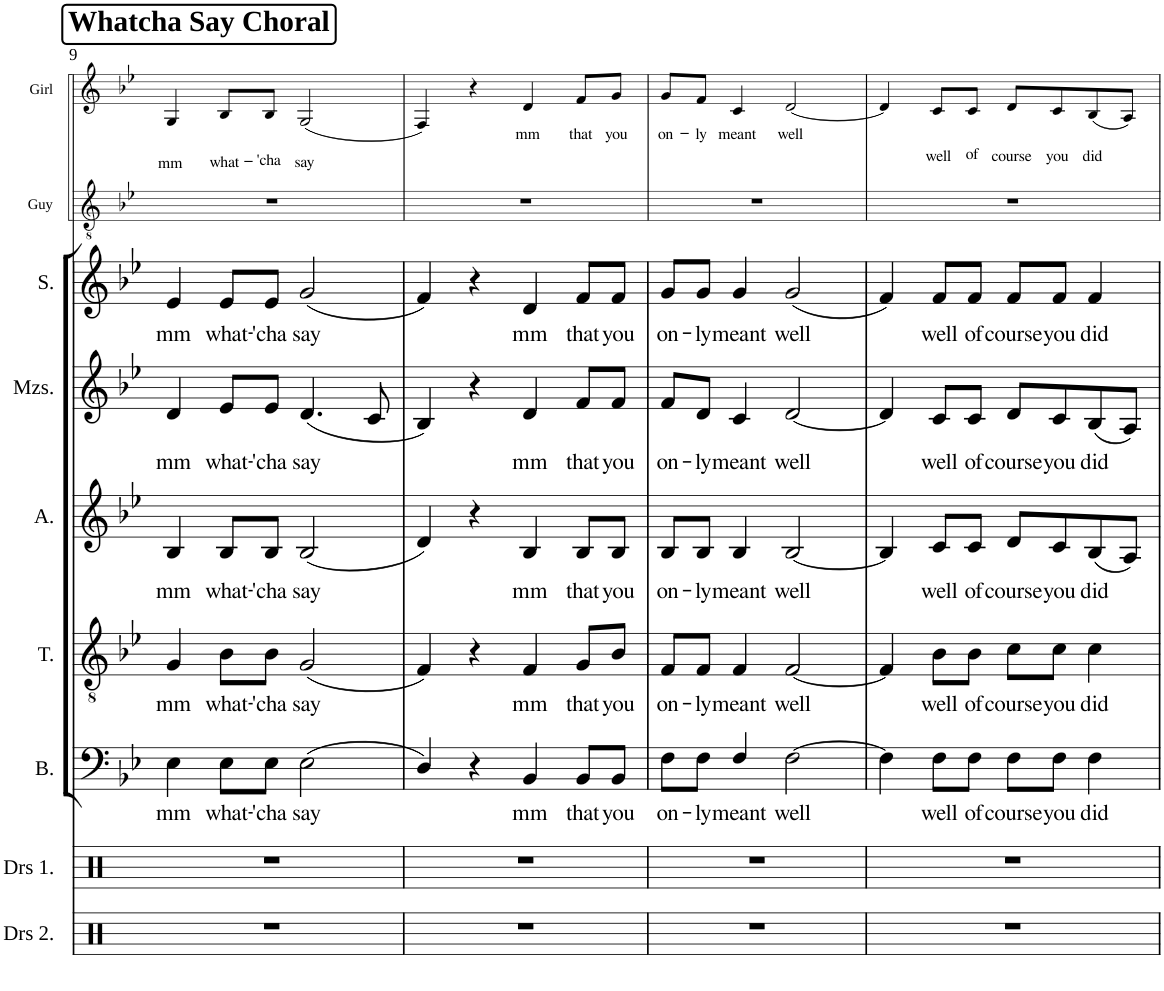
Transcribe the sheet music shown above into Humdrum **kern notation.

**kern	**kern	**kern	**text	**kern	**text	**kern	**text	**kern	**text	**kern	**text	**kern	**kern	**text
*part9	*part8	*part7	*part7	*part6	*part6	*part5	*part5	*part4	*part4	*part3	*part3	*part2	*part1	*part1
*staff9	*staff8	*staff7	*staff7	*staff6	*staff6	*staff5	*staff5	*staff4	*staff4	*staff3	*staff3	*staff2	*staff1	*staff1
*I"Drumset Layer 2	*I"Drumset Layer 1	*I"Bass	*	*I"Tenor	*	*I"Alto	*	*I"Mezzo-soprano	*	*I"Soprano	*	*I"Guy	*I"Girl	*
*I'Drs 2.	*I'Drs 1.	*I'B.	*	*I'T.	*	*I'A.	*	*I'Mzs.	*	*I'S.	*	*I'Guy	*I'Girl	*
!!LO:PB:g=z
*clefX	*clefX	*clefF4	*	*clefGv2	*	*clefG2	*	*clefG2	*	*clefG2	*	*clefGv2	*clefG2	*
*k[]	*k[]	*k[b-e-]	*	*k[b-e-]	*	*k[b-e-]	*	*k[b-e-]	*	*k[b-e-]	*	*k[b-e-]	*k[b-e-]	*
*M2/2	*M2/2	*M2/2	*	*M2/2	*	*M2/2	*	*M2/2	*	*M2/2	*	*M2/2	*M2/2	*
*met(c|)	*met(c|)	*met(c|)	*	*met(c|)	*	*met(c|)	*	*met(c|)	*	*met(c|)	*	*met(c|)	*met(c|)	*
!!LO:REH:place=s1:a:B:cj:fs=14:t=Whatcha Say Choral
=9	=9	=9	=9	=9	=9	=9	=9	=9	=9	=9	=9	=9	=9	=9
!	!	!	!LO:LY:b	!	!LO:LY:b	!	!LO:LY:b	!	!LO:LY:b	!	!LO:LY:b	!	!	!LO:LY:b
1r	1r	4E-\	mm	4G/	mm	4B-/	mm	4d/	mm	4e-/	mm	1r	4G/	mm
!	!	!	!LO:LY:b	!	!LO:LY:b	!	!LO:LY:b	!	!LO:LY:b	!	!LO:LY:b	!	!	!LO:LY:b
.	.	8E-\L	what-	8B-\L	what-	8B-/L	what-	8e-/L	what-	8e-/L	what-	.	8B-/L	what-
!	!	!	!LO:LY:b	!	!LO:LY:b	!	!LO:LY:b	!	!LO:LY:b	!	!LO:LY:b	!	!	!LO:LY:b
.	.	8E-\J	-'cha	8B-\J	-'cha	8B-/J	-'cha	8e-/J	-'cha	8e-/J	-'cha	.	8B-/J	-'cha
!	!	!	!LO:LY:b	!	!LO:LY:b	!	!LO:LY:b	!	!LO:LY:b	!	!LO:LY:b	!	!	!LO:LY:b
.	.	(2E-\	say	(2G/	say	(2B-/	say	(4.d/	say	(2g/	say	.	(2G/	say
.	.	.	.	.	.	.	.	8c/	.	.	.	.	.	.
=10	=10	=10	=10	=10	=10	=10	=10	=10	=10	=10	=10	=10	=10	=10
1r	1r	4D/)	.	4F/)	.	4d/)	.	4B-/)	.	4f/)	.	1r	4F/)	.
.	.	4r	.	4r	.	4r	.	4r	.	4r	.	.	4r	.
!	!	!	!LO:LY:b	!	!LO:LY:b	!	!LO:LY:b	!	!LO:LY:b	!	!LO:LY:b	!	!	!LO:LY:b
.	.	4BB-/	mm	4F/	mm	4B-/	mm	4d/	mm	4d/	mm	.	4d/	mm
!	!	!	!LO:LY:b	!	!LO:LY:b	!	!LO:LY:b	!	!LO:LY:b	!	!LO:LY:b	!	!	!LO:LY:b
.	.	8BB-/L	that	8G/L	that	8B-/L	that	8f/L	that	8f/L	that	.	8f/L	that
!	!	!	!LO:LY:b	!	!LO:LY:b	!	!LO:LY:b	!	!LO:LY:b	!	!LO:LY:b	!	!	!LO:LY:b
.	.	8BB-/J	you	8B-/J	you	8B-/J	you	8f/J	you	8f/J	you	.	8g/J	you
=11	=11	=11	=11	=11	=11	=11	=11	=11	=11	=11	=11	=11	=11	=11
!	!	!	!LO:LY:b	!	!LO:LY:b	!	!LO:LY:b	!	!LO:LY:b	!	!LO:LY:b	!	!	!LO:LY:b
1r	1r	8F\L	on-	8F/L	on-	8B-/L	on-	8f/L	on-	8g/L	on-	1r	8g/L	on-
!	!	!	!LO:LY:b	!	!LO:LY:b	!	!LO:LY:b	!	!LO:LY:b	!	!LO:LY:b	!	!	!LO:LY:b
.	.	8F\J	-ly	8F/J	-ly	8B-/J	-ly	8d/J	-ly	8g/J	-ly	.	8f/J	-ly
!	!	!	!LO:LY:b	!	!LO:LY:b	!	!LO:LY:b	!	!LO:LY:b	!	!LO:LY:b	!	!	!LO:LY:b
.	.	4F/	meant	4F/	meant	4B-/	meant	4c/	meant	4g/	meant	.	4c/	meant
!	!	!	!LO:LY:b	!	!LO:LY:b	!	!LO:LY:b	!	!LO:LY:b	!	!LO:LY:b	!	!	!LO:LY:b
.	.	[2F\	well	[2F/	well	[2B-/	well	[2d/	well	(2g/	well	.	[2d/	well
=12	=12	=12	=12	=12	=12	=12	=12	=12	=12	=12	=12	=12	=12	=12
1r	1r	4F\]	.	4F/]	.	4B-/]	.	4d/]	.	4f/)	.	1r	4d/]	.
!	!	!	!LO:LY:b	!	!LO:LY:b	!	!LO:LY:b	!	!LO:LY:b	!	!LO:LY:b	!	!	!LO:LY:b
.	.	8F\L	well	8B-\L	well	8c/L	well	8c/L	well	8f/L	well	.	8c/L	well
!	!	!	!LO:LY:b	!	!LO:LY:b	!	!LO:LY:b	!	!LO:LY:b	!	!LO:LY:b	!	!	!LO:LY:b
.	.	8F\J	of	8B-\J	of	8c/J	of	8c/J	of	8f/J	of	.	8c/J	of
!	!	!	!LO:LY:b	!	!LO:LY:b	!	!LO:LY:b	!	!LO:LY:b	!	!LO:LY:b	!	!	!LO:LY:b
.	.	8F\L	course	8c\L	course	8d/L	course	8d/L	course	8f/L	course	.	8d/L	course
!	!	!	!LO:LY:b	!	!LO:LY:b	!	!LO:LY:b	!	!LO:LY:b	!	!LO:LY:b	!	!	!LO:LY:b
.	.	8F\J	you	8c\J	you	8c/	you	8c/	you	8f/J	you	.	8c/	you
!	!	!	!LO:LY:b	!	!LO:LY:b	!	!LO:LY:b	!	!LO:LY:b	!	!LO:LY:b	!	!	!LO:LY:b
.	.	4F\	did	4c\	did	(8B-/	did	(8B-/	did	4f/	did	.	(8B-/	did
.	.	.	.	.	.	8A/J)	.	8A/J)	.	.	.	.	8A/J)	.
=	=	=	=	=	=	=	=	=	=	=	=	=	=	=
*-	*-	*-	*-	*-	*-	*-	*-	*-	*-	*-	*-	*-	*-	*-
